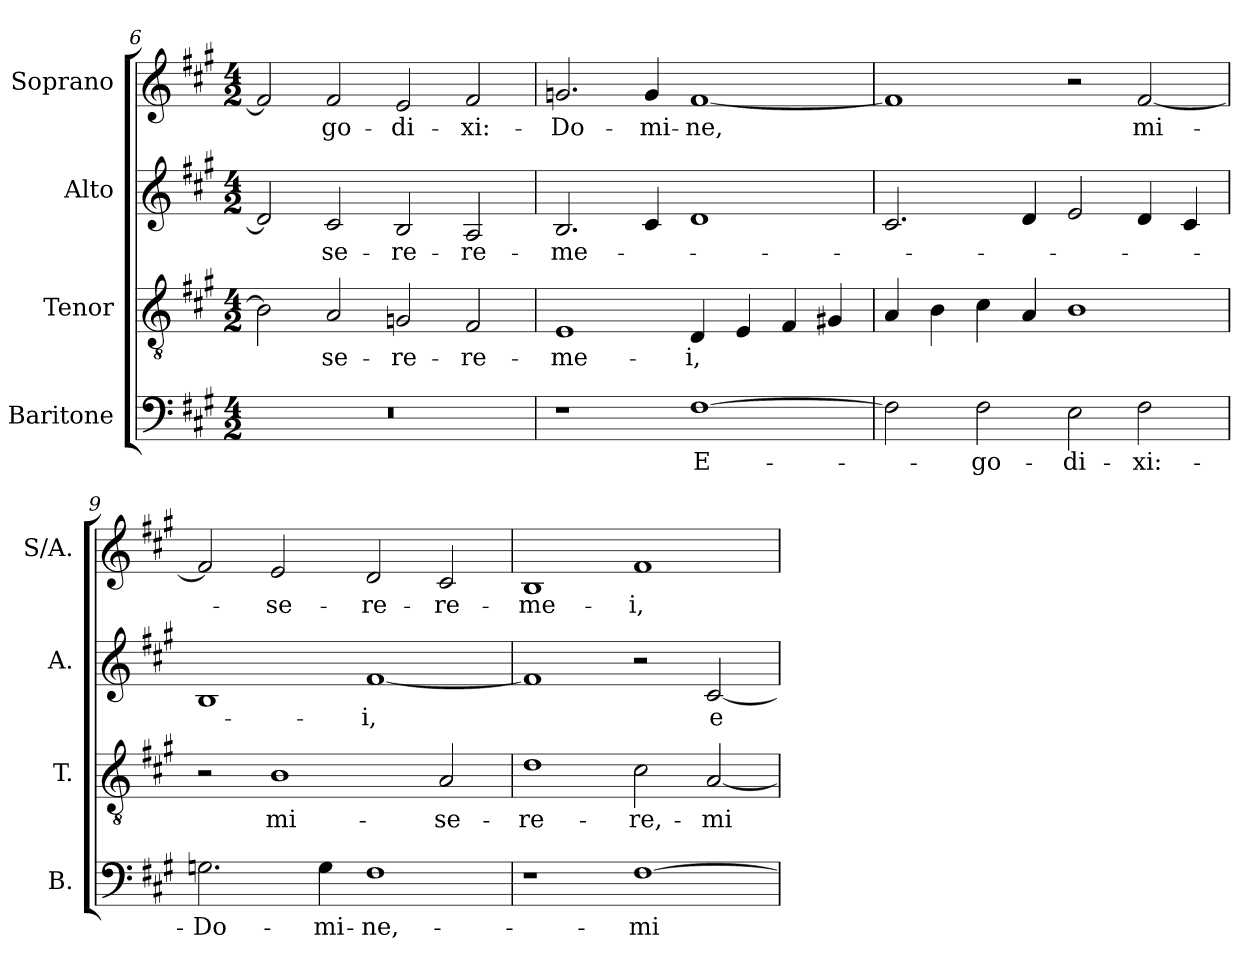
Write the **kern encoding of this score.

**kern	**text	**kern	**text	**kern	**text	**kern	**text
*part4	*part4	*part3	*part3	*part2	*part2	*part1	*part1
*staff4	*staff4	*staff3	*staff3	*staff2	*staff2	*staff1	*staff1
*I"Baritone	*	*I"Tenor	*	*I"Alto	*	*I"Soprano	*
*I'B.	*	*I'T.	*	*I'A.	*	*I'S/A.	*
*clefF4	*	*clefGv2	*	*clefG2	*	*clefG2	*
*	*	*ITrd7c12	*	*	*	*	*
*k[f#c#g#]	*	*k[f#c#g#]	*	*k[f#c#g#]	*	*k[f#c#g#]	*
*A:	*	*A:	*	*A:	*	*A:	*
*M4/2	*	*M4/2	*	*M4/2	*	*M4/2	*
=6	=6	=6	=6	=6	=6	=6	=6
!LO:N:vis=1	!	!	!	!	!	!	!
0r	.	2BBi\]	.	2di/]	.	2f#i/]	.
!	!	!	!LO:LY:b:color=#000000	!	!	!	!
!	!	!	!	!	!LO:LY:b:color=#000000	!	!
!	!	!	!	!	!	!	!LO:LY:b:color=#000000
.	.	2AAi/	-se-	2c#i/	-se-	2f#i/	-go-
!	!	!	!LO:LY:b:color=#000000	!	!	!	!
!	!	!	!	!	!LO:LY:b:color=#000000	!	!
!	!	!	!	!	!	!	!LO:LY:b:color=#000000
.	.	2GGni/	-re-	2Bi/	-re-	2ei/	-di-
!	!	!	!LO:LY:b:color=#000000	!	!	!	!
!	!	!	!	!	!LO:LY:b:color=#000000	!	!
!	!	!	!	!	!	!	!LO:LY:b:color=#000000
.	.	2FF#i/	-re-	2Ai/	-re-	2f#i/	-xi:-
!!LO:LB:g=z
=7	=7	=7	=7	=7	=7	=7	=7
!	!	!	!LO:LY:b:color=#000000	!	!	!	!
!	!	!	!	!	!LO:LY:b:color=#000000	!	!
!	!	!	!	!	!	!	!LO:LY:b:color=#000000
1r	.	1EEi	-me-	2.Bi/	-me-	2.gni/	-Do-
!	!	!	!	!	!	!	!LO:LY:b:color=#000000
.	.	.	.	4c#i/	.	4gi/	-mi-
!	!LO:LY:b:color=#000000	!	!	!	!	!	!
!	!	!	!LO:LY:b:color=#000000	!	!	!	!
!	!	!	!	!	!	!	!LO:LY:b:color=#000000
[1F#i	E-	4DDi/	-i,	1di	.	[1f#i	-ne,
.	.	4EEi/	.	.	.	.	.
.	.	4FF#i/	.	.	.	.	.
.	.	4GG#Xi/	.	.	.	.	.
=8	=8	=8	=8	=8	=8	=8	=8
2F#i\]	.	4AAi/	.	2.c#i/	.	1f#i]	.
.	.	4BBi\	.	.	.	.	.
!	!LO:LY:b:color=#000000	!	!	!	!	!	!
2F#i\	-go-	4C#i\	.	.	.	.	.
.	.	4AAi/	.	4di/	.	.	.
!	!LO:LY:b:color=#000000	!	!	!	!	!	!
2Ei\	-di-	1BBi	.	2ei/	.	2r	.
!	!LO:LY:b:color=#000000	!	!	!	!	!	!
!	!	!	!	!	!	!	!LO:LY:b:color=#000000
2F#i\	-xi:-	.	.	4di/	.	[2f#i/	mi-
.	.	.	.	4c#i/	.	.	.
=9	=9	=9	=9	=9	=9	=9	=9
!	!LO:LY:b:color=#000000	!	!	!	!	!	!
2.Gni\	-Do-	2r	.	1Bi	.	2f#i/]	.
!	!	!	!LO:LY:b:color=#000000	!	!	!	!
!	!	!	!	!	!	!	!LO:LY:b:color=#000000
.	.	1BBi	mi-	.	.	2ei/	-se-
!	!LO:LY:b:color=#000000	!	!	!	!	!	!
4Gi\	-mi-	.	.	.	.	.	.
!	!LO:LY:b:color=#000000	!	!	!	!	!	!
!	!	!	!	!	!LO:LY:b:color=#000000	!	!
!	!	!	!	!	!	!	!LO:LY:b:color=#000000
1F#i	-ne,-	.	.	[1f#i	-i,	2di/	-re-
!	!	!	!LO:LY:b:color=#000000	!	!	!	!
!	!	!	!	!	!	!	!LO:LY:b:color=#000000
.	.	2AAi/	-se-	.	.	2c#i/	-re-
=10	=10	=10	=10	=10	=10	=10	=10
!	!	!	!LO:LY:b:color=#000000	!	!	!	!
!	!	!	!	!	!	!	!LO:LY:b:color=#000000
1r	.	1Di	-re-	1f#i]	.	1Bi	-me-
!	!LO:LY:b:color=#000000	!	!	!	!	!	!
!	!	!	!LO:LY:b:color=#000000	!	!	!	!
!	!	!	!	!	!	!	!LO:LY:b:color=#000000
[1F#i	-mi-	2C#i\	-re,-	2r	.	1f#i	-i,-
!	!	!	!LO:LY:b:color=#000000	!	!	!	!
!	!	!	!	!	!LO:LY:b:color=#000000	!	!
.	.	[2AAi/	-mi-	[2c#i/	e-	.	.
=	=	=	=	=	=	=	=
*-	*-	*-	*-	*-	*-	*-	*-
